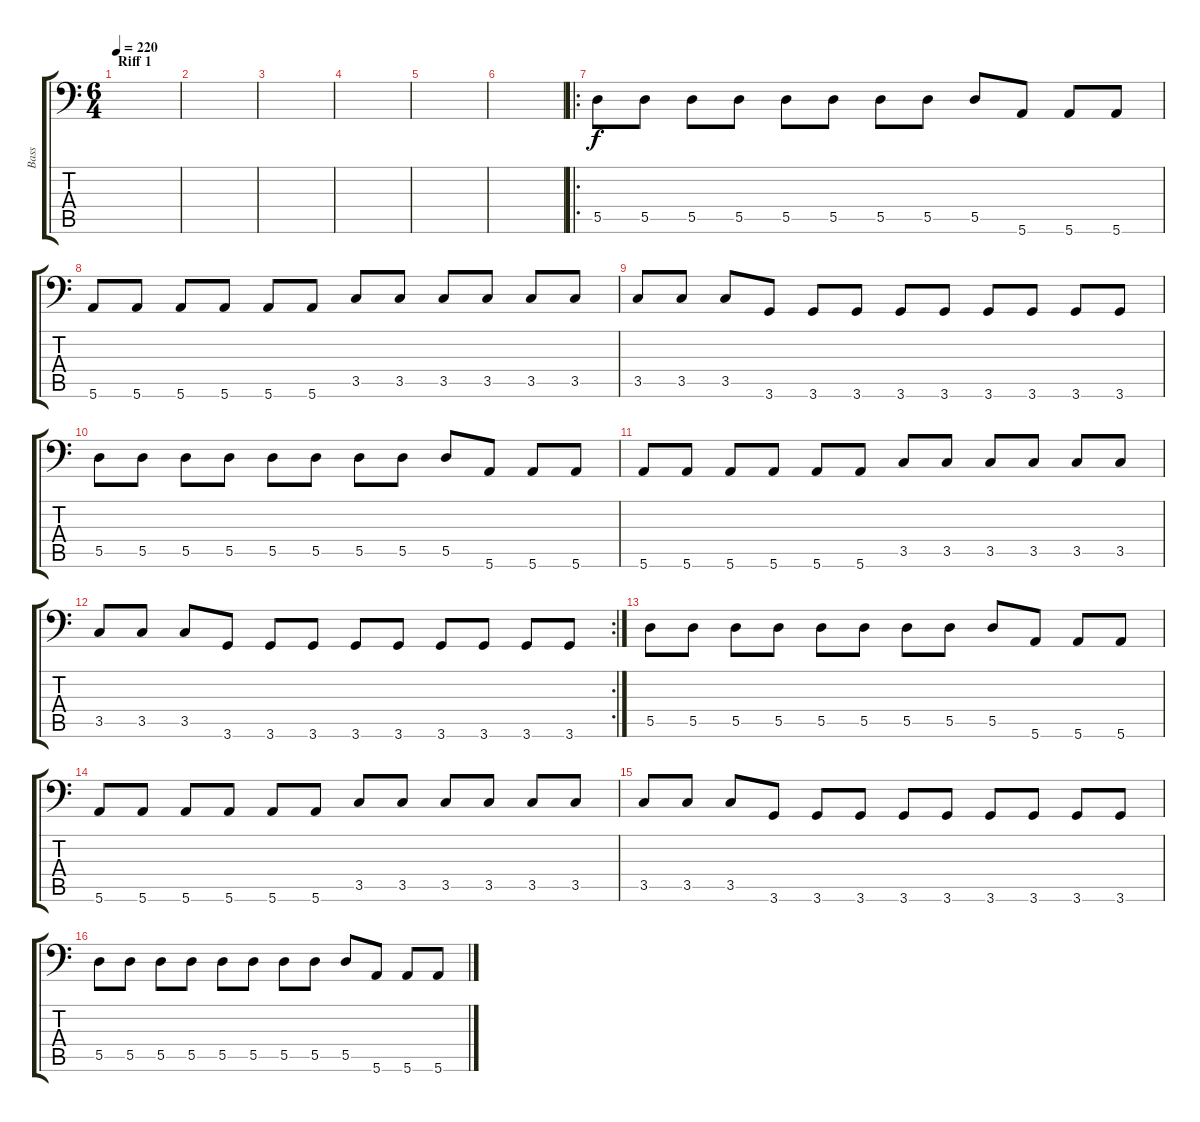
\track ("Bass" "Bass") {instrument electricbasspick}
\staff {score tabs}
\tuning (E3 B2 G2 D2 A1 E1) {hide}
\ts (6 4)
\section ("" "Riff 1")
\tempo 220
\clef f4
\ks c
|
|
|
|
|
|
\ro
5.5.8 5.5.8 5.5.8 5.5.8 5.5.8 5.5.8 5.5.8 5.5.8 5.5.8 5.6.8 5.6.8 5.6.8 |
5.6.8 5.6.8 5.6.8 5.6.8 5.6.8 5.6.8 3.5.8 3.5.8 3.5.8 3.5.8 3.5.8 3.5.8 |
3.5.8 3.5.8 3.5.8 3.6.8 3.6.8 3.6.8 3.6.8 3.6.8 3.6.8 3.6.8 3.6.8 3.6.8 |
5.5.8 5.5.8 5.5.8 5.5.8 5.5.8 5.5.8 5.5.8 5.5.8 5.5.8 5.6.8 5.6.8 5.6.8 |
5.6.8 5.6.8 5.6.8 5.6.8 5.6.8 5.6.8 3.5.8 3.5.8 3.5.8 3.5.8 3.5.8 3.5.8 |
\rc 2
3.5.8 3.5.8 3.5.8 3.6.8 3.6.8 3.6.8 3.6.8 3.6.8 3.6.8 3.6.8 3.6.8 3.6.8 |
5.5.8 5.5.8 5.5.8 5.5.8 5.5.8 5.5.8 5.5.8 5.5.8 5.5.8 5.6.8 5.6.8 5.6.8 |
5.6.8 5.6.8 5.6.8 5.6.8 5.6.8 5.6.8 3.5.8 3.5.8 3.5.8 3.5.8 3.5.8 3.5.8 |
3.5.8 3.5.8 3.5.8 3.6.8 3.6.8 3.6.8 3.6.8 3.6.8 3.6.8 3.6.8 3.6.8 3.6.8 |
5.5.8 5.5.8 5.5.8 5.5.8 5.5.8 5.5.8 5.5.8 5.5.8 5.5.8 5.6.8 5.6.8 5.6.8
